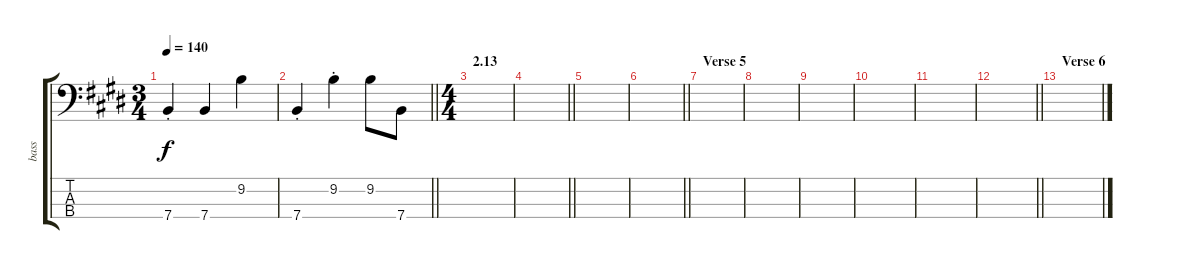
\track ("bass" "bass") {instrument acousticbass}
\staff {score tabs}
\tuning (G2 D2 A1 E1) {hide}
\ts (3 4)
\tempo 140
\clef f4
\ks e
7.4{st}.4{dy f} 7.4.4 9.2.4 |
\barLineRight lightlight
7.4{st}.4 9.2{st}.4 9.2.8 7.4.8 |
\ts (4 4)
\section ("" "2.13")
|
\barLineRight lightlight
|
|
\barLineRight lightlight
|
\section ("" "Verse 5")
|
|
|
|
|
\barLineRight lightlight
|
\section ("" "Verse 6")
